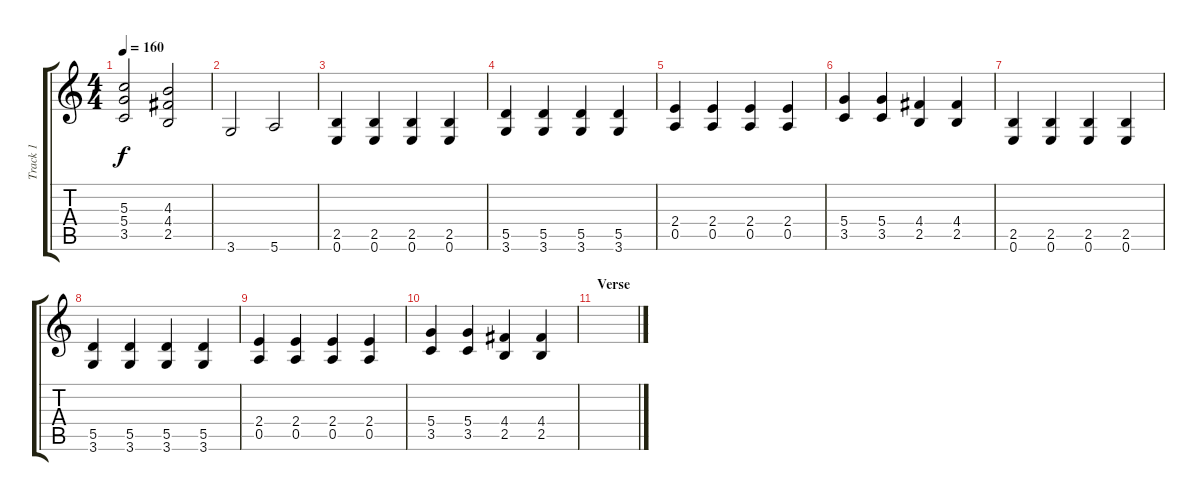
\track ("Track 1" "Track 1") {instrument distortionguitar}
\staff {score tabs}
\tuning (E4 B3 G3 D3 A2 E2) {hide}
\ts (4 4)
\tempo 160
\clef g2
\ks c
(5.3 5.4 3.5).2{dy f} (4.3 4.4 2.5).2 |
3.6.2 5.6.2 |
(2.5 0.6).4 (2.5 0.6).4 (2.5 0.6).4 (2.5 0.6).4 |
(5.5 3.6).4 (5.5 3.6).4 (5.5 3.6).4 (5.5 3.6).4 |
(2.4 0.5).4 (2.4 0.5).4 (2.4 0.5).4 (2.4 0.5).4 |
(5.4 3.5).4 (5.4 3.5).4 (4.4 2.5).4 (4.4 2.5).4 |
(2.5 0.6).4 (2.5 0.6).4 (2.5 0.6).4 (2.5 0.6).4 |
(5.5 3.6).4 (5.5 3.6).4 (5.5 3.6).4 (5.5 3.6).4 |
(2.4 0.5).4 (2.4 0.5).4 (2.4 0.5).4 (2.4 0.5).4 |
(5.4 3.5).4 (5.4 3.5).4 (4.4 2.5).4 (4.4 2.5).4 |
\section ("" "Verse")
